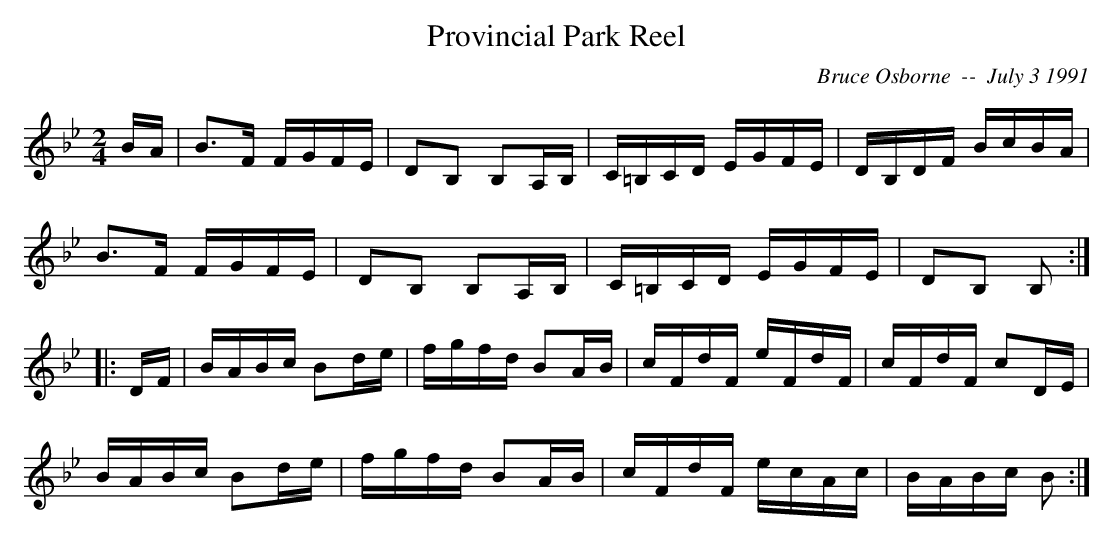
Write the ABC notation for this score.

X:1
T:Provincial Park Reel
C:Bruce Osborne  --  July 3 1991
M:2/4
L:1/16
K:Bb
BA|B3F FGFE|D2B,2 B,2A,B,|C=B,CD EGFE|DB,DF BcBA|!
B3F FGFE|D2B,2 B,2A,B,|C=B,CD EGFE|D2B,2 B,2:|!
|:DF|BABc B2de|fgfd B2AB|cFdF eFdF|cFdF c2DE|!
BABc B2de|fgfd B2AB|cFdF ecAc|BABc B2:|!
